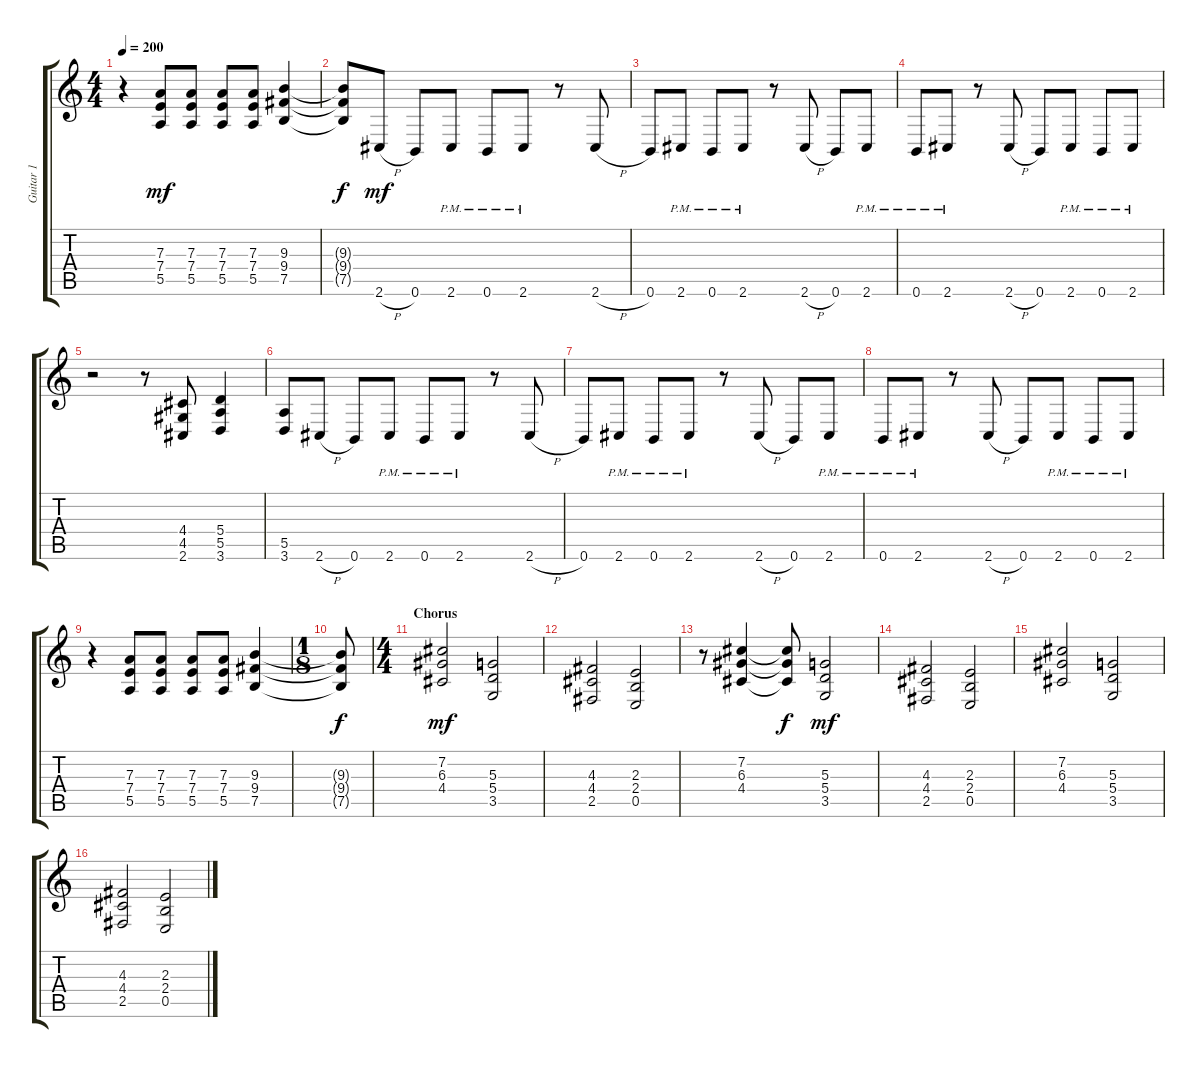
\track ("Guitar 1" "Guitar 1") {instrument overdrivenguitar}
\staff {score tabs}
\tuning (B3 Gb3 D3 A2 E2 B1) {hide}
\ts (4 4)
\tempo 200
\clef g2
\ks c
r.4{dy mf} (7.3 7.4 5.5).8 (7.3 7.4 5.5).8 (7.3 7.4 5.5).8 (7.3 7.4 5.5).8 (9.3 9.4 7.5).4 |
(9.3{t} 9.4{t} 7.5{t}).8{dy f} 2.6{h}.8{dy mf} 0.6.8 2.6{pm}.8 0.6{pm}.8 2.6{pm}.8 r.8 2.6{h}.8 |
0.6.8 2.6{pm}.8 0.6{pm}.8 2.6{pm}.8 r.8 2.6{h}.8 0.6.8 2.6{pm}.8 |
0.6{pm}.8 2.6{pm}.8 r.8 2.6{h}.8 0.6.8 2.6{pm}.8 0.6{pm}.8 2.6{pm}.8 |
r.2 r.8 (4.4 4.5 2.6).8 (5.4 5.5 3.6).4 |
(5.5 3.6).8 2.6{h}.8 0.6.8 2.6{pm}.8 0.6{pm}.8 2.6{pm}.8 r.8 2.6{h}.8 |
0.6.8 2.6{pm}.8 0.6{pm}.8 2.6{pm}.8 r.8 2.6{h}.8 0.6.8 2.6{pm}.8 |
0.6{pm}.8 2.6{pm}.8 r.8 2.6{h}.8 0.6.8 2.6{pm}.8 0.6{pm}.8 2.6{pm}.8 |
r.4 (7.3 7.4 5.5).8 (7.3 7.4 5.5).8 (7.3 7.4 5.5).8 (7.3 7.4 5.5).8 (9.3 9.4 7.5).4 |
\ts (1 8)
(9.3{t} 9.4{t} 7.5{t}).8{dy f} |
\ts (4 4)
\section ("" "Chorus")
(7.2 6.3 4.4).2{dy mf} (5.3 5.4 3.5).2 |
(4.3 4.4 2.5).2 (2.3 2.4 0.5).2 |
r.8 (7.2 6.3 4.4).4 (7.2{t} 6.3{t} 4.4{t}).8{dy f} (5.3 5.4 3.5).2{dy mf} |
(4.3 4.4 2.5).2 (2.3 2.4 0.5).2 |
(7.2 6.3 4.4).2 (5.3 5.4 3.5).2 |
(4.3 4.4 2.5).2 (2.3 2.4 0.5).2
